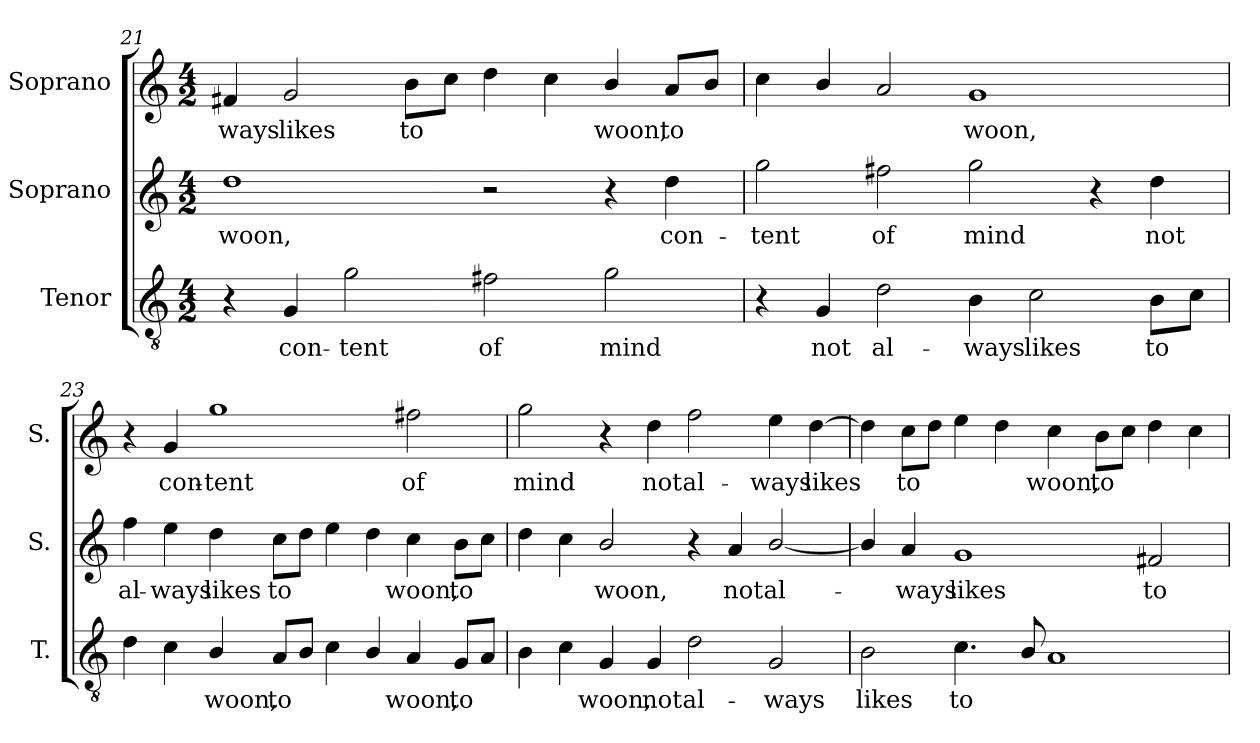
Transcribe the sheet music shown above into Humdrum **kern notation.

**kern	**text	**kern	**text	**kern	**text
*part3	*part3	*part2	*part2	*part1	*part1
*staff3	*staff3	*staff2	*staff2	*staff1	*staff1
*I"Tenor	*	*I"Soprano	*	*I"Soprano	*
*I'T.	*	*I'S.	*	*I'S.	*
!!LO:PB:g=z
*clefGv2	*	*clefG2	*	*clefG2	*
*ITrd7c12	*	*	*	*	*
*k[]	*	*k[]	*	*k[]	*
*C:	*	*C:	*	*C:	*
*M4/2	*	*M4/2	*	*M4/2	*
=21	=21	=21	=21	=21	=21
!	!	!	!LO:LY:b:color=#000000	!	!
!	!	!	!	!	!LO:LY:b:color=#000000
4r	.	1ddi	woon,	4f#Xi/	-ways
!	!LO:LY:b:color=#000000	!	!	!	!
!	!	!	!	!	!LO:LY:b:color=#000000
4GGi/	con-	.	.	2gi/	likes
!	!LO:LY:b:color=#000000	!	!	!	!
2Gi\	-tent	.	.	.	.
!	!	!	!	!	!LO:LY:b:color=#000000
.	.	.	.	8bi\L	to
.	.	.	.	8cci\J	.
!	!LO:LY:b:color=#000000	!	!	!	!
2F#Xi\	of	2r	.	4ddi\	.
.	.	.	.	4cci\	.
!	!LO:LY:b:color=#000000	!	!	!	!
!	!	!	!	!	!LO:LY:b:color=#000000
2Gi\	mind	4r	.	4bi/	woon,
!	!	!	!LO:LY:b:color=#000000	!	!
!	!	!	!	!	!LO:LY:b:color=#000000
.	.	4ddi\	con-	8ai/L	to
.	.	.	.	8bi/J	.
=22	=22	=22	=22	=22	=22
!	!	!	!LO:LY:b:color=#000000	!	!
4r	.	2ggi\	-tent	4cci\	.
!	!LO:LY:b:color=#000000	!	!	!	!
4GGi/	not	.	.	4bi/	.
!	!LO:LY:b:color=#000000	!	!	!	!
!	!	!	!LO:LY:b:color=#000000	!	!
2Di\	al-	2ff#Xi\	of	2ai/	.
!	!LO:LY:b:color=#000000	!	!	!	!
!	!	!	!LO:LY:b:color=#000000	!	!
!	!	!	!	!	!LO:LY:b:color=#000000
4BBi\	-ways	2ggi\	mind	1gi	woon,
!	!LO:LY:b:color=#000000	!	!	!	!
2Ci\	likes	.	.	.	.
.	.	4r	.	.	.
!	!LO:LY:b:color=#000000	!	!	!	!
!	!	!	!LO:LY:b:color=#000000	!	!
8BBi\L	to	4ddi\	not	.	.
8Ci\J	.	.	.	.	.
=23	=23	=23	=23	=23	=23
!	!	!	!LO:LY:b:color=#000000	!	!
4Di\	.	4ffi\	al-	4r	.
!	!	!	!LO:LY:b:color=#000000	!	!
!	!	!	!	!	!LO:LY:b:color=#000000
4Ci\	.	4eei\	-ways	4gi/	con-
!	!LO:LY:b:color=#000000	!	!	!	!
!	!	!	!LO:LY:b:color=#000000	!	!
!	!	!	!	!	!LO:LY:b:color=#000000
4BBi/	woon,	4ddi\	likes	1ggi	-tent
!	!LO:LY:b:color=#000000	!	!	!	!
!	!	!	!LO:LY:b:color=#000000	!	!
8AAi/L	to	8cci\L	to	.	.
8BBi/J	.	8ddi\J	.	.	.
4Ci\	.	4eei\	.	.	.
4BBi/	.	4ddi\	.	.	.
!	!LO:LY:b:color=#000000	!	!	!	!
!	!	!	!LO:LY:b:color=#000000	!	!
!	!	!	!	!	!LO:LY:b:color=#000000
4AAi/	woon,	4cci\	woon,	2ff#Xi\	of
!	!LO:LY:b:color=#000000	!	!	!	!
!	!	!	!LO:LY:b:color=#000000	!	!
8GGi/L	to	8bi\L	to	.	.
8AAi/J	.	8cci\J	.	.	.
!!LO:LB:g=z
=24	=24	=24	=24	=24	=24
!	!	!	!	!	!LO:LY:b:color=#000000
4BBi\	.	4ddi\	.	2ggi\	mind
4Ci\	.	4cci\	.	.	.
!	!LO:LY:b:color=#000000	!	!	!	!
!	!	!	!LO:LY:b:color=#000000	!	!
4GGi/	woon,	2bi/	woon,	4r	.
!	!LO:LY:b:color=#000000	!	!	!	!
!	!	!	!	!	!LO:LY:b:color=#000000
4GGi/	not	.	.	4ddi\	not
!	!LO:LY:b:color=#000000	!	!	!	!
!	!	!	!	!	!LO:LY:b:color=#000000
2Di\	al-	4r	.	2ffi\	al-
!	!	!	!LO:LY:b:color=#000000	!	!
.	.	4ai/	not	.	.
!	!LO:LY:b:color=#000000	!	!	!	!
!	!	!	!LO:LY:b:color=#000000	!	!
!	!	!	!	!	!LO:LY:b:color=#000000
2GGi/	-ways	[2bi/	al-	4eei\	-ways
!	!	!	!	!	!LO:LY:b:color=#000000
.	.	.	.	[4ddi\	likes
=25	=25	=25	=25	=25	=25
!	!LO:LY:b:color=#000000	!	!	!	!
2BBi\	likes	4bi/]	.	4ddi\]	.
!	!	!	!LO:LY:b:color=#000000	!	!
!	!	!	!	!	!LO:LY:b:color=#000000
.	.	4ai/	-ways	8cci\L	to
.	.	.	.	8ddi\J	.
!	!LO:LY:b:color=#000000	!	!	!	!
!	!	!	!LO:LY:b:color=#000000	!	!
4.Ci\	to	1gi	likes	4eei\	.
.	.	.	.	4ddi\	.
8BBi/	.	.	.	.	.
!	!	!	!	!	!LO:LY:b:color=#000000
1AAi	.	.	.	4cci\	woon,
!	!	!	!	!	!LO:LY:b:color=#000000
.	.	.	.	8bi\L	to
.	.	.	.	8cci\J	.
!	!	!	!LO:LY:b:color=#000000	!	!
.	.	2f#Xi/	to	4ddi\	.
.	.	.	.	4cci\	.
=	=	=	=	=	=
*-	*-	*-	*-	*-	*-
